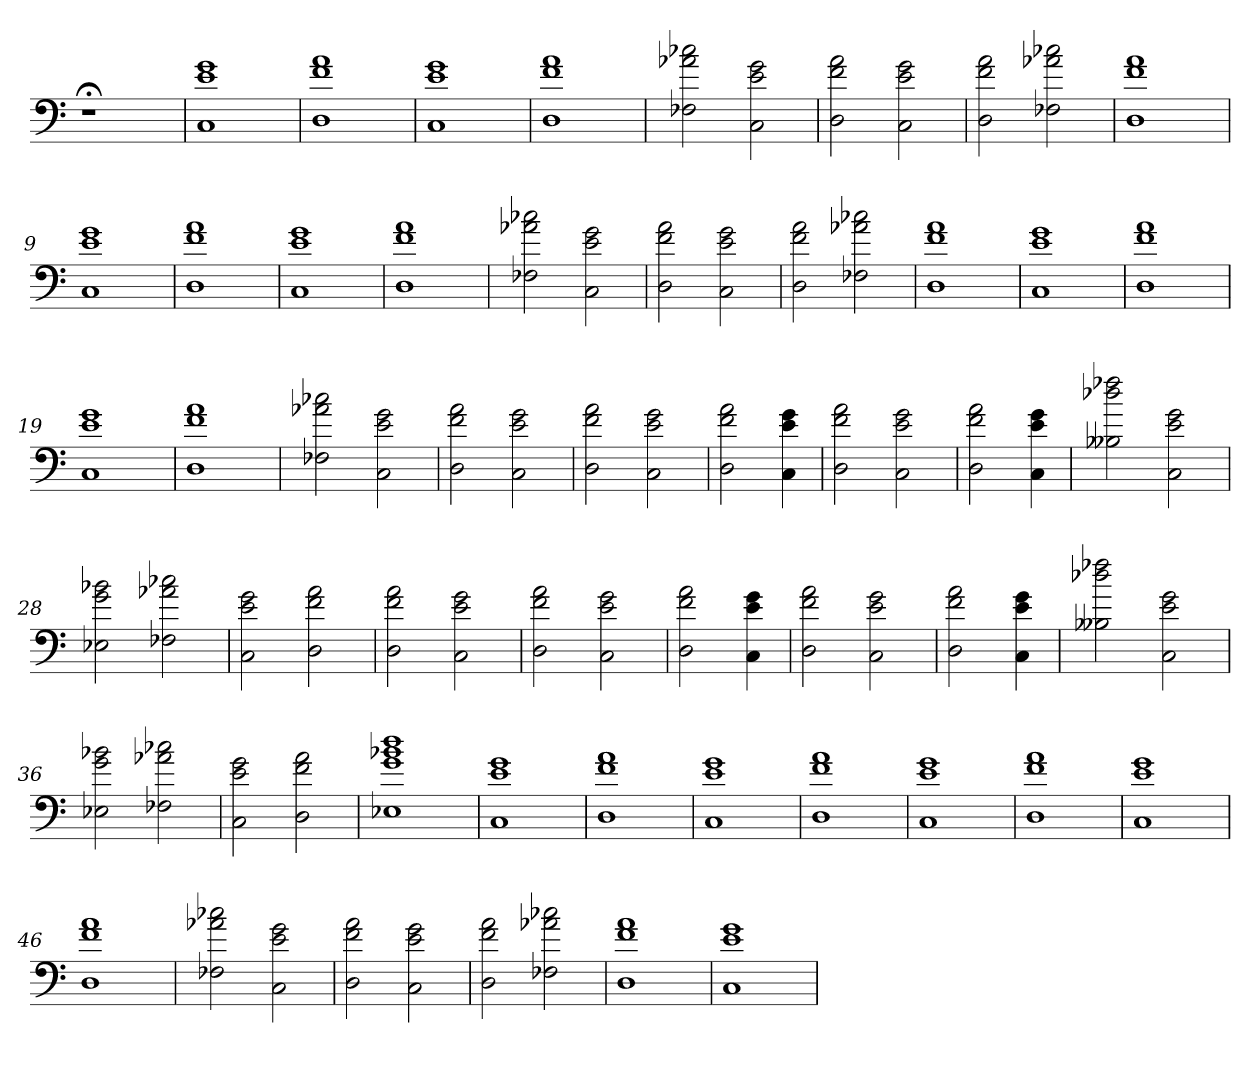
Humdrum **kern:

**kern
*part1
*staff1
=
1r;<
=1
1C 1e 1g
=2
1D 1f 1a
=3
1C 1e 1g
=4
1D 1f 1a
=5
2F-X 2a-X 2cc-X
2C 2e 2g
=6
2D 2f 2a
2C 2e 2g
=7
2D 2f 2a
2F-X 2a-X 2cc-X
=8
1D 1f 1a
=9
1C 1e 1g
=10
1D 1f 1a
=11
1C 1e 1g
=12
1D 1f 1a
=13
2F-X 2a-X 2cc-X
2C 2e 2g
=14
2D 2f 2a
2C 2e 2g
=15
2D 2f 2a
2F-X 2a-X 2cc-X
=16
1D 1f 1a
=17
1C 1e 1g
=18
1D 1f 1a
=19
1C 1e 1g
=20
1D 1f 1a
=21
2F-X 2a-X 2cc-X
2C 2e 2g
=22
2D 2f 2a
2C 2e 2g
=23
2D 2f 2a
2C 2e 2g
=24
2D 2f 2a
4C 4e 4g
=25
2D 2f 2a
2C 2e 2g
=26
2D 2f 2a
4C 4e 4g
=27
2B--X 2dd-X 2ff-X
2C 2e 2g
=28
2E-X 2g 2b-X
2F-X 2a-X 2cc-X
=29
2C 2e 2g
2D 2f 2a
=30
2D 2f 2a
2C 2e 2g
=31
2D 2f 2a
2C 2e 2g
=32
2D 2f 2a
4C 4e 4g
=33
2D 2f 2a
2C 2e 2g
=34
2D 2f 2a
4C 4e 4g
=35
2B--X 2dd-X 2ff-X
2C 2e 2g
=36
2E-X 2g 2b-X
2F-X 2a-X 2cc-X
=37
2C 2e 2g
2D 2f 2a
=38
1E-X 1g 1b-X 1dd
=39
1C 1e 1g
=40
1D 1f 1a
=41
1C 1e 1g
=42
1D 1f 1a
=43
1C 1e 1g
=44
1D 1f 1a
=45
1C 1e 1g
=46
1D 1f 1a
=47
2F-X 2a-X 2cc-X
2C 2e 2g
=48
2D 2f 2a
2C 2e 2g
=49
2D 2f 2a
2F-X 2a-X 2cc-X
=50
1D 1f 1a
=51
1C 1e 1g
=
*-
